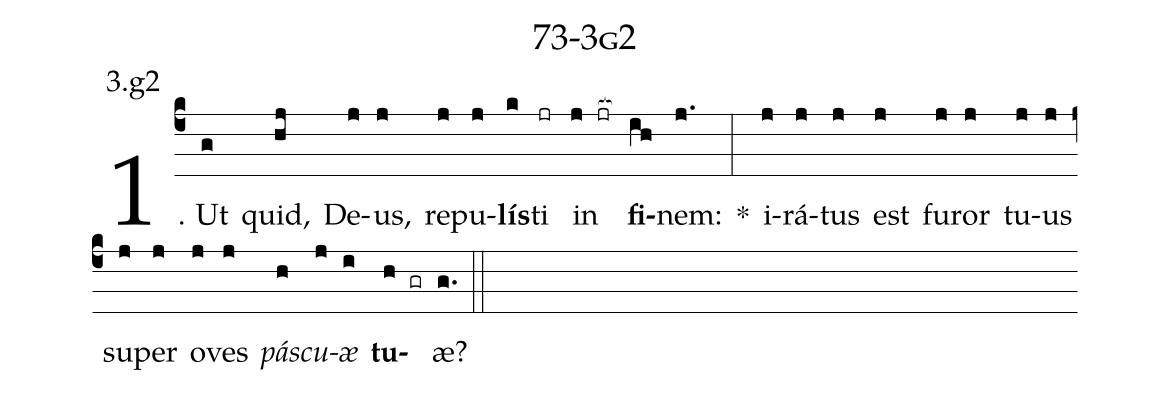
name: 73-3g2;
annotation: 3.g2;
%%
(c4)1. Ut(g) quid,(hj) De(j)us,(j) re(j)pu(j)<b>lís</b>(k)ti(jr) in(j jr[ocb:1{]) <b>fi</b>(ih[ocb:0}])nem:(j.) *(:) i(j)rá(j)tus(j) est(j) fu(j)ror(j) tu(j)us(j) su(j)per(j) o(j)ves(j) <i>pás</i>(h)<i>cu</i>(j)<i>æ</i>(i) <b>tu</b>(h gr)æ?(g.) (::)
